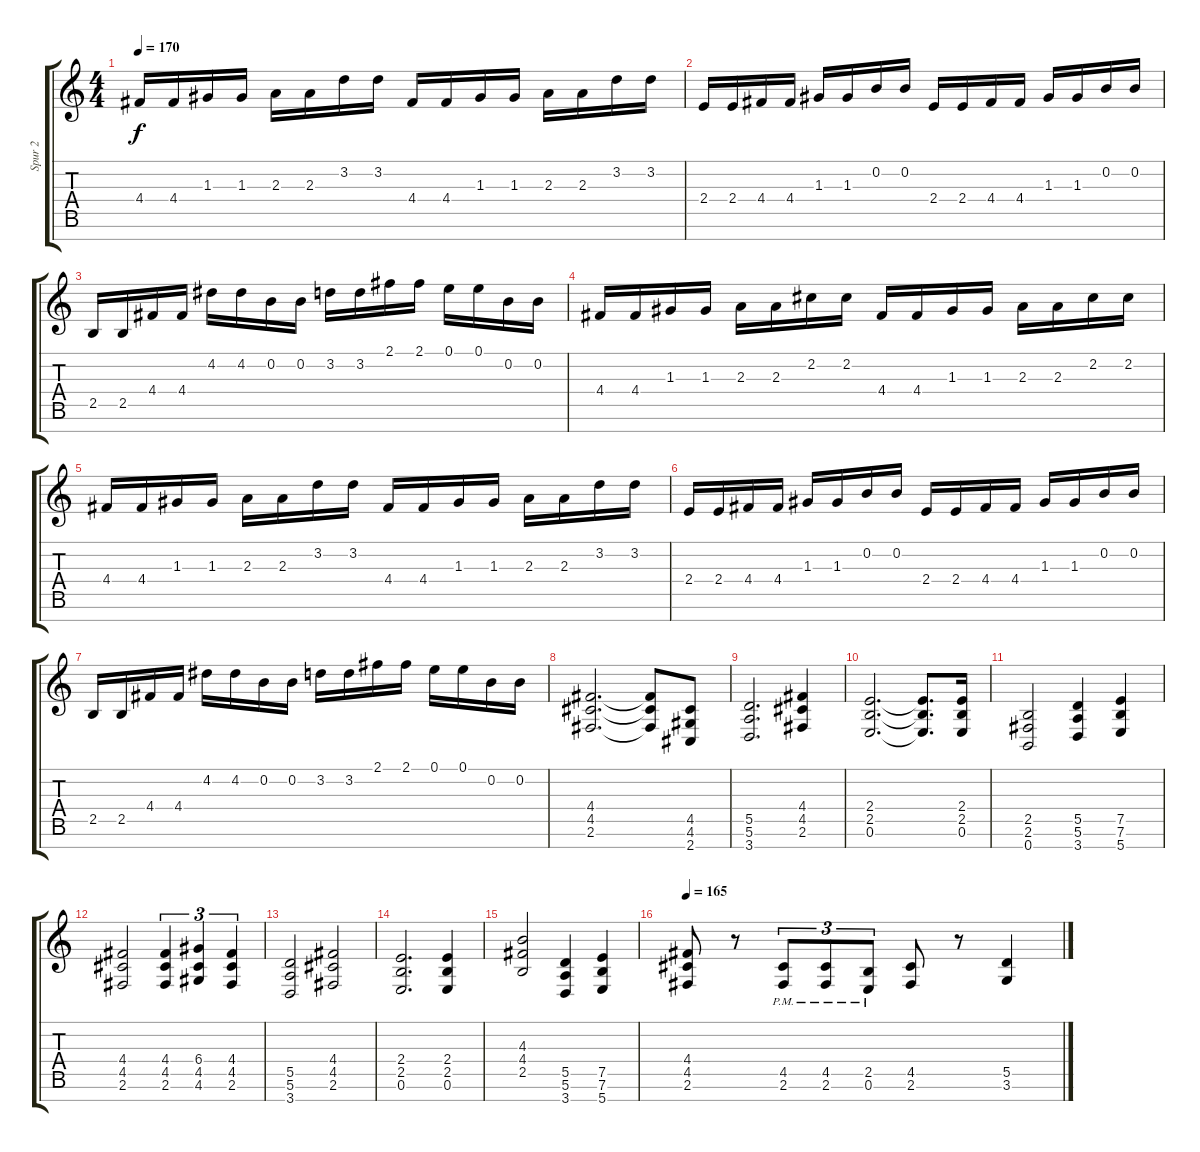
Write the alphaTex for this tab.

\track ("Spur 2" "Spur 2") {instrument overdrivenguitar}
\staff {score tabs}
\tuning (E4 B3 G3 D3 A2 E2 B1) {hide}
\ts (4 4)
\tempo 170
\clef g2
\ks c
4.4.16{dy f} 4.4.16 1.3.16 1.3.16 2.3.16 2.3.16 3.2.16 3.2.16 4.4.16 4.4.16 1.3.16 1.3.16 2.3.16 2.3.16 3.2.16 3.2.16 |
2.4.16 2.4.16 4.4.16 4.4.16 1.3.16 1.3.16 0.2.16 0.2.16 2.4.16 2.4.16 4.4.16 4.4.16 1.3.16 1.3.16 0.2.16 0.2.16 |
2.5.16 2.5.16 4.4.16 4.4.16 4.2.16 4.2.16 0.2.16 0.2.16 3.2.16 3.2.16 2.1.16 2.1.16 0.1.16 0.1.16 0.2.16 0.2.16 |
4.4.16 4.4.16 1.3.16 1.3.16 2.3.16 2.3.16 2.2.16 2.2.16 4.4.16 4.4.16 1.3.16 1.3.16 2.3.16 2.3.16 2.2.16 2.2.16 |
4.4.16 4.4.16 1.3.16 1.3.16 2.3.16 2.3.16 3.2.16 3.2.16 4.4.16 4.4.16 1.3.16 1.3.16 2.3.16 2.3.16 3.2.16 3.2.16 |
2.4.16 2.4.16 4.4.16 4.4.16 1.3.16 1.3.16 0.2.16 0.2.16 2.4.16 2.4.16 4.4.16 4.4.16 1.3.16 1.3.16 0.2.16 0.2.16 |
2.5.16 2.5.16 4.4.16 4.4.16 4.2.16 4.2.16 0.2.16 0.2.16 3.2.16 3.2.16 2.1.16 2.1.16 0.1.16 0.1.16 0.2.16 0.2.16 |
(4.4 4.5 2.6).2{d} (4.4{t} 4.5{t} 2.6{t}).8 (4.5 4.6 2.7).8 |
(5.5 5.6 3.7).2{d} (4.4 4.5 2.6).4 |
(2.4 2.5 0.6).2{d} (2.4{t} 2.5{t} 0.6{t}).8{d} (2.4 2.5 0.6).16 |
(2.5 2.6 0.7).2 (5.5 5.6 3.7).4 (7.5 7.6 5.7).4 |
(4.4 4.5 2.6).2 (4.4 4.5 2.6).4{tu (3 2)} (6.4 4.5 4.6).4{tu (3 2)} (4.4 4.5 2.6).4{tu (3 2)} |
(5.5 5.6 3.7).2 (4.4 4.5 2.6).2 |
(2.4 2.5 0.6).2{d} (2.4 2.5 0.6).4 |
(4.3 4.4 2.5).2 (5.5 5.6 3.7).4 (7.5 7.6 5.7).4 |
\tempo 165
(4.4 4.5 2.6).8 r.8 (4.5{pm} 2.6{pm}).8{tu (3 2)} (4.5{pm} 2.6{pm}).8{tu (3 2)} (2.5{pm} 0.6{pm}).8{tu (3 2)} (4.5 2.6).8 r.8 (5.5 3.6).4
